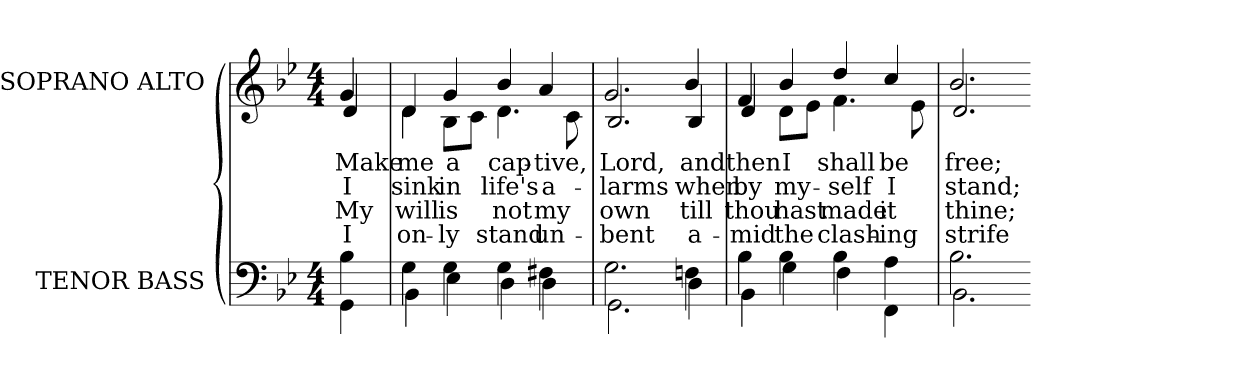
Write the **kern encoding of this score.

**kern	**kern	**text	**text	**text	**text
*part2	*part1	*part1	*part1	*part1	*part1
*staff2	*staff1	*staff1	*staff1	*staff1	*staff1
*I"TENOR BASS	*I"SOPRANO ALTO	*	*	*	*
*I'T. B.	*I'S. A.	*	*	*	*
!!LO:PB:g=z
*clefF4	*clefG2	*	*	*	*
*k[b-e-]	*k[b-e-]	*	*	*	*
*B-:	*B-:	*	*	*	*
*M4/4	*M4/4	*	*	*	*
=	=	=	=	=	=
*^	*	*	*	*	*
!	!	!LO:TX:b:cj:t=1	!	!	!	!
!	!	!LO:TX:b:cj:t=2	!	!	!	!
!	!	!LO:TX:b:cj:t=3	!	!	!	!
!	!	!LO:TX:b:cj:t=4	!	!	!	!
!	!	!	!LO:LY:b:color=#000000	!LO:LY:b:color=#000000	!LO:LY:b:color=#000000	!LO:LY:b:color=#000000
*	*	*^	*	*	*	*
4B-i\	4GGi\	4gi/	4di/	Make	I	My	I
=	=	=	=	=	=	=	=
!	!	!	!	!LO:LY:b:color=#000000	!LO:LY:b:color=#000000	!LO:LY:b:color=#000000	!LO:LY:b:color=#000000
4Gi\	4BB-i\	4di/	4di\	me	sink	will	on-
!	!	!	!	!LO:LY:b:color=#000000	!LO:LY:b:color=#000000	!LO:LY:b:color=#000000	!LO:LY:b:color=#000000
4Gi\	4E-i\	4gi/	8B-i\L	a	in	is	-ly
.	.	.	8ci\J	.	.	.	.
!	!	!	!	!LO:LY:b:color=#000000	!LO:LY:b:color=#000000	!LO:LY:b:color=#000000	!LO:LY:b:color=#000000
4Gi\	4Di\	4b-i/	4.di\	cap-	life's	not	stand
!	!	!	!	!LO:LY:b:color=#000000	!LO:LY:b:color=#000000	!LO:LY:b:color=#000000	!LO:LY:b:color=#000000
4F#Xi\	4Di\	4ai/	.	-tive,	a-	my	un-
.	.	.	8ci\	.	.	.	.
=1	=1	=1	=1	=1	=1	=1	=1
!	!	!	!	!LO:LY:b:color=#000000	!LO:LY:b:color=#000000	!LO:LY:b:color=#000000	!LO:LY:b:color=#000000
2.Gi\	2.GGi\	2.gi/	2.B-i/	Lord,	-larms	own	-bent
!	!	!	!	!LO:LY:b:color=#000000	!LO:LY:b:color=#000000	!LO:LY:b:color=#000000	!LO:LY:b:color=#000000
4Fni\	4Di\	4b-i/	4B-i/	and	when	till	a-
=2	=2	=2	=2	=2	=2	=2	=2
!	!	!	!	!LO:LY:b:color=#000000	!LO:LY:b:color=#000000	!LO:LY:b:color=#000000	!LO:LY:b:color=#000000
4B-i\	4BB-i\	4fi/	4di/	then	by	thou	-mid
!	!	!	!	!LO:LY:b:color=#000000	!LO:LY:b:color=#000000	!LO:LY:b:color=#000000	!LO:LY:b:color=#000000
4B-i\	4Gi\	4b-i/	8di\L	I	my-	hast	the
.	.	.	8e-i\J	.	.	.	.
!	!	!	!	!LO:LY:b:color=#000000	!LO:LY:b:color=#000000	!LO:LY:b:color=#000000	!LO:LY:b:color=#000000
4B-i\	4Fi\	4ddi/	4.fi\	shall	-self	made	clash-
!	!	!	!	!LO:LY:b:color=#000000	!LO:LY:b:color=#000000	!LO:LY:b:color=#000000	!LO:LY:b:color=#000000
4Ai\	4FFi\	4cci/	.	be	I	it	-ing
.	.	.	8e-i\	.	.	.	.
=3	=3	=3	=3	=3	=3	=3	=3
!	!	!	!	!LO:LY:b:color=#000000	!LO:LY:b:color=#000000	!LO:LY:b:color=#000000	!LO:LY:b:color=#000000
2.B-i\	2.BB-i\	2.b-i/	2.di/	free;	stand;	thine;	strife
*v	*v	*	*	*	*	*	*
*	*v	*v	*	*	*	*
=-	=-	=-	=-	=-	=-
*-	*-	*-	*-	*-	*-
